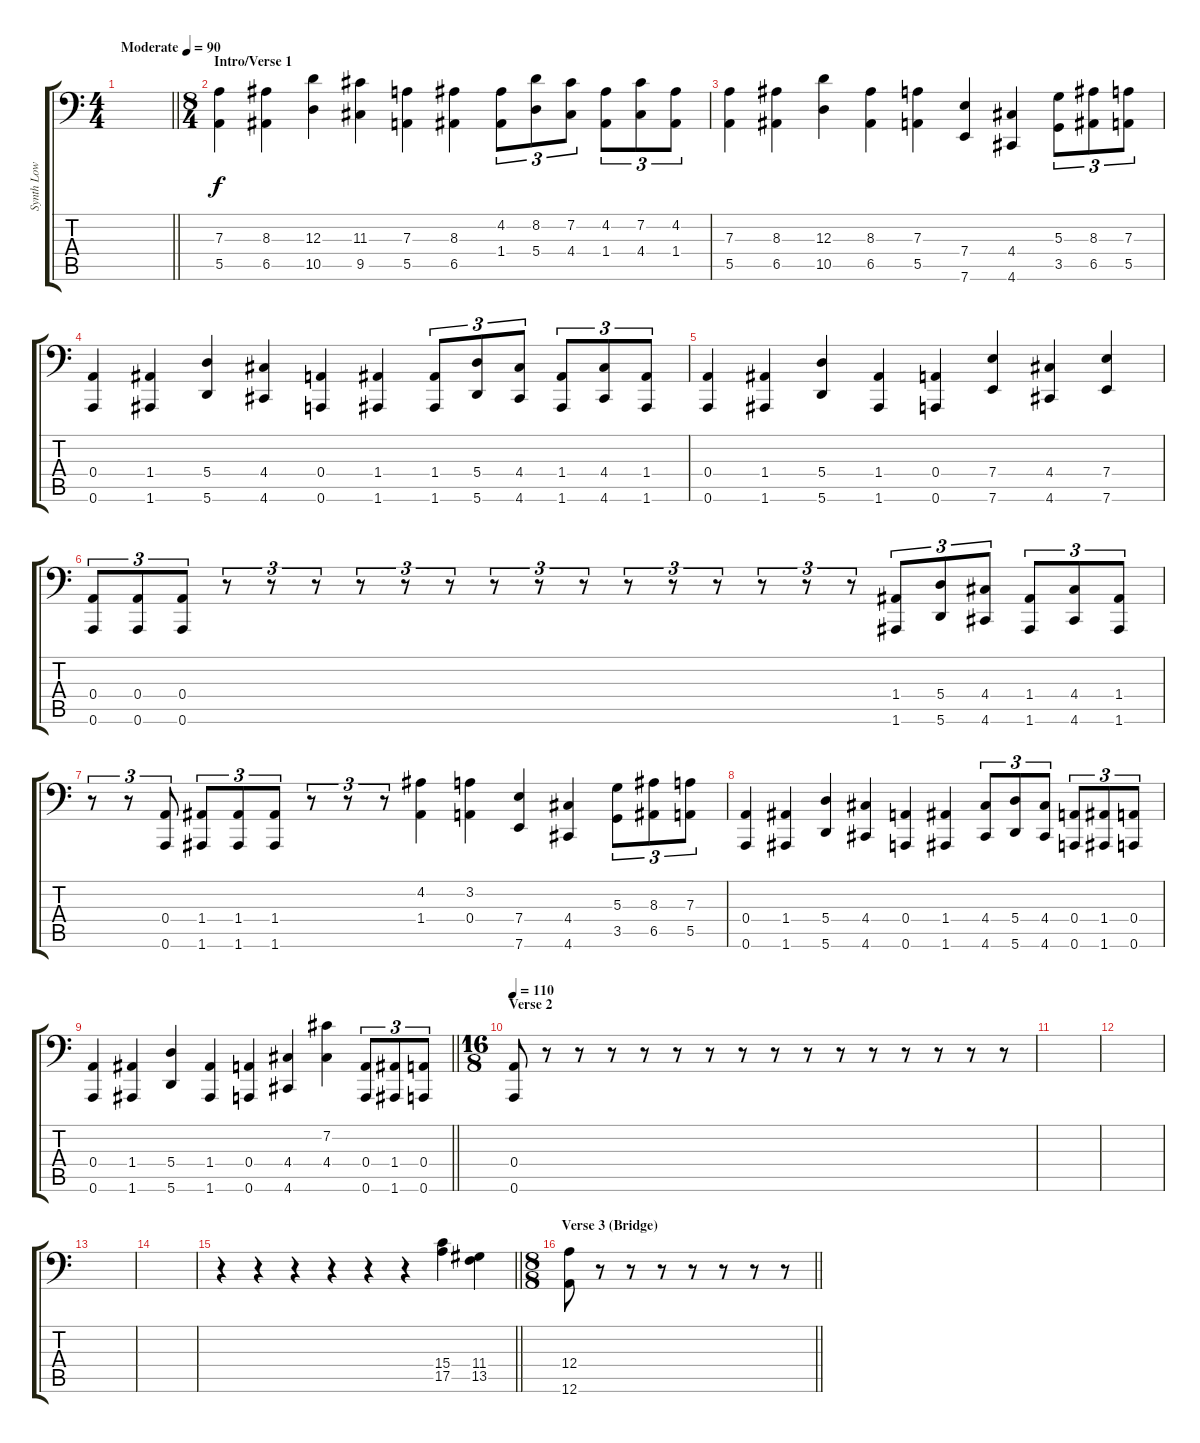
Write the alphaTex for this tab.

\track ("Synth Low" "Synth Low") {instrument stringensemble1}
\staff {score tabs}
\tuning (B3 Gb3 D3 A2 E2 A1) {hide}
\ts (4 4)
\tempo (90 "Moderate")
\clef f4
\barLineRight lightlight
\ks c
|
\ts (8 4)
\section ("" "Intro/Verse 1")
(7.3 5.5).4 (8.3 6.5).4 (12.3 10.5).4 (11.3 9.5).4 (7.3 5.5).4 (8.3 6.5).4 (4.2 1.4).8{tu (3 2)} (8.2 5.4).8{tu (3 2)} (7.2 4.4).8{tu (3 2)} (4.2 1.4).8{tu (3 2)} (7.2 4.4).8{tu (3 2)} (4.2 1.4).8{tu (3 2)} |
(7.3 5.5).4 (8.3 6.5).4 (12.3 10.5).4 (8.3 6.5).4 (7.3 5.5).4 (7.4 7.6).4 (4.4 4.6).4 (5.3 3.5).8{tu (3 2)} (8.3 6.5).8{tu (3 2)} (7.3 5.5).8{tu (3 2)} |
(0.4 0.6).4 (1.4 1.6).4 (5.4 5.6).4 (4.4 4.6).4 (0.4 0.6).4 (1.4 1.6).4 (1.4 1.6).8{tu (3 2)} (5.4 5.6).8{tu (3 2)} (4.4 4.6).8{tu (3 2)} (1.4 1.6).8{tu (3 2)} (4.4 4.6).8{tu (3 2)} (1.4 1.6).8{tu (3 2)} |
(0.4 0.6).4 (1.4 1.6).4 (5.4 5.6).4 (1.4 1.6).4 (0.4 0.6).4 (7.4 7.6).4 (4.4 4.6).4 (7.4 7.6).4 |
(0.4 0.6).8{tu (3 2)} (0.4 0.6).8{tu (3 2)} (0.4 0.6).8{tu (3 2)} r.8{tu (3 2)} r.8{tu (3 2)} r.8{tu (3 2)} r.8{tu (3 2)} r.8{tu (3 2)} r.8{tu (3 2)} r.8{tu (3 2)} r.8{tu (3 2)} r.8{tu (3 2)} r.8{tu (3 2)} r.8{tu (3 2)} r.8{tu (3 2)} r.8{tu (3 2)} r.8{tu (3 2)} r.8{tu (3 2)} (1.4 1.6).8{tu (3 2)} (5.4 5.6).8{tu (3 2)} (4.4 4.6).8{tu (3 2)} (1.4 1.6).8{tu (3 2)} (4.4 4.6).8{tu (3 2)} (1.4 1.6).8{tu (3 2)} |
r.8{tu (3 2)} r.8{tu (3 2)} (0.4 0.6).8{tu (3 2)} (1.4 1.6).8{tu (3 2)} (1.4 1.6).8{tu (3 2)} (1.4 1.6).8{tu (3 2)} r.8{tu (3 2)} r.8{tu (3 2)} r.8{tu (3 2)} (4.2 1.4).4 (3.2 0.4).4 (7.4 7.6).4 (4.4 4.6).4 (5.3 3.5).8{tu (3 2)} (8.3 6.5).8{tu (3 2)} (7.3 5.5).8{tu (3 2)} |
(0.4 0.6).4 (1.4 1.6).4 (5.4 5.6).4 (4.4 4.6).4 (0.4 0.6).4 (1.4 1.6).4 (4.4 4.6).8{tu (3 2)} (5.4 5.6).8{tu (3 2)} (4.4 4.6).8{tu (3 2)} (0.4 0.6).8{tu (3 2)} (1.4 1.6).8{tu (3 2)} (0.4 0.6).8{tu (3 2)} |
\barLineRight lightlight
(0.4 0.6).4 (1.4 1.6).4 (5.4 5.6).4 (1.4 1.6).4 (0.4 0.6).4 (4.4 4.6).4 (7.2 4.4).4 (0.4 0.6).8{tu (3 2)} (1.4 1.6).8{tu (3 2)} (0.4 0.6).8{tu (3 2)} |
\ts (16 8)
\section ("" "Verse 2")
\tempo 110
(0.4 0.6).8 r.8 r.8 r.8 r.8 r.8 r.8 r.8 r.8 r.8 r.8 r.8 r.8 r.8 r.8 r.8 |
|
|
|
|
\barLineRight lightlight
r.4 r.4 r.4 r.4 r.4 r.4 (15.4 17.5).4 (11.4 13.5).4 |
\ts (8 8)
\section ("" "Verse 3 (Bridge)")
\barLineRight lightlight
(12.4 12.6).8 r.8 r.8 r.8 r.8 r.8 r.8 r.8
